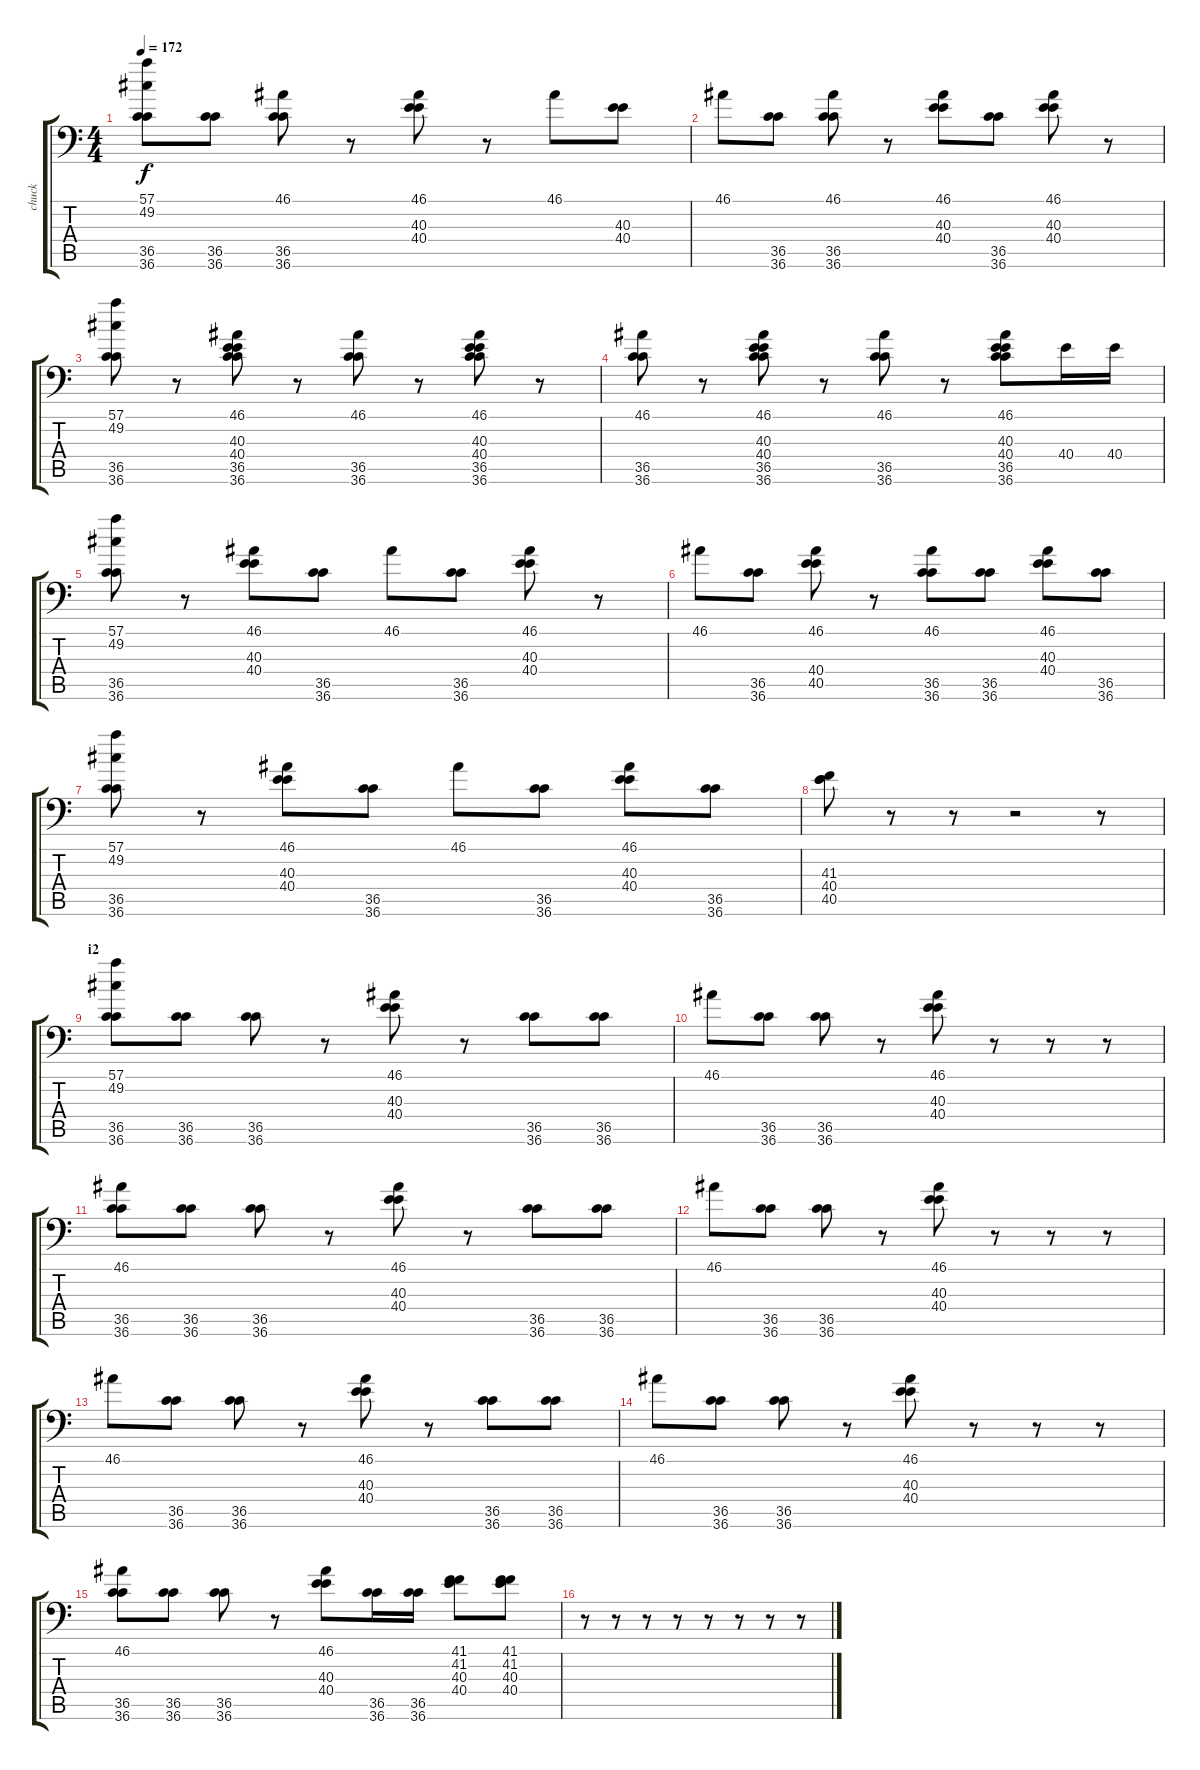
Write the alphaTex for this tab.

\track ("chuck" "chuck") {instrument acousticgrandpiano}
\staff {score tabs}
\tuning (C-1 C-1 C-1 C-1 C-1 C-1) {hide}
\ts (4 4)
\tempo 172
\clef f4
\ks c
(57.1 49.2 36.5 36.6).8{dy f} (36.5 36.6).8 (46.1 36.5 36.6).8 r.8 (46.1 40.3 40.4).8 r.8 46.1.8 (40.3 40.4).8 |
46.1.8 (36.5 36.6).8 (46.1 36.5 36.6).8 r.8 (46.1 40.3 40.4).8 (36.5 36.6).8 (46.1 40.3 40.4).8 r.8 |
(57.1 49.2 36.5 36.6).8 r.8 (46.1 40.3 40.4 36.5 36.6).8 r.8 (46.1 36.5 36.6).8 r.8 (46.1 40.3 40.4 36.5 36.6).8 r.8 |
(46.1 36.5 36.6).8 r.8 (46.1 40.3 40.4 36.5 36.6).8 r.8 (46.1 36.5 36.6).8 r.8 (46.1 40.3 40.4 36.5 36.6).8 40.4.16 40.4.16 |
(57.1 49.2 36.5 36.6).8 r.8 (46.1 40.3 40.4).8 (36.5 36.6).8 46.1.8 (36.5 36.6).8 (46.1 40.3 40.4).8 r.8 |
46.1.8 (36.5 36.6).8 (46.1 40.4 40.5).8 r.8 (46.1 36.5 36.6).8 (36.5 36.6).8 (46.1 40.3 40.4).8 (36.5 36.6).8 |
(57.1 49.2 36.5 36.6).8 r.8 (46.1 40.3 40.4).8 (36.5 36.6).8 46.1.8 (36.5 36.6).8 (46.1 40.3 40.4).8 (36.5 36.6).8 |
(41.3 40.4 40.5).8 r.8 r.8 r.2 r.8 |
\section ("" "i2")
(57.1 49.2 36.5 36.6).8 (36.5 36.6).8 (36.5 36.6).8 r.8 (46.1 40.3 40.4).8 r.8 (36.5 36.6).8 (36.5 36.6).8 |
46.1.8 (36.5 36.6).8 (36.5 36.6).8 r.8 (46.1 40.3 40.4).8 r.8 r.8 r.8 |
(46.1 36.5 36.6).8 (36.5 36.6).8 (36.5 36.6).8 r.8 (46.1 40.3 40.4).8 r.8 (36.5 36.6).8 (36.5 36.6).8 |
46.1.8 (36.5 36.6).8 (36.5 36.6).8 r.8 (46.1 40.3 40.4).8 r.8 r.8 r.8 |
46.1.8 (36.5 36.6).8 (36.5 36.6).8 r.8 (46.1 40.3 40.4).8 r.8 (36.5 36.6).8 (36.5 36.6).8 |
46.1.8 (36.5 36.6).8 (36.5 36.6).8 r.8 (46.1 40.3 40.4).8 r.8 r.8 r.8 |
(46.1 36.5 36.6).8 (36.5 36.6).8 (36.5 36.6).8 r.8 (46.1 40.3 40.4).8 (36.5 36.6).16 (36.5 36.6).16 (41.1 41.2 40.3 40.4).8 (41.1 41.2 40.3 40.4).8 |
r.8 r.8 r.8 r.8 r.8 r.8 r.8 r.8
